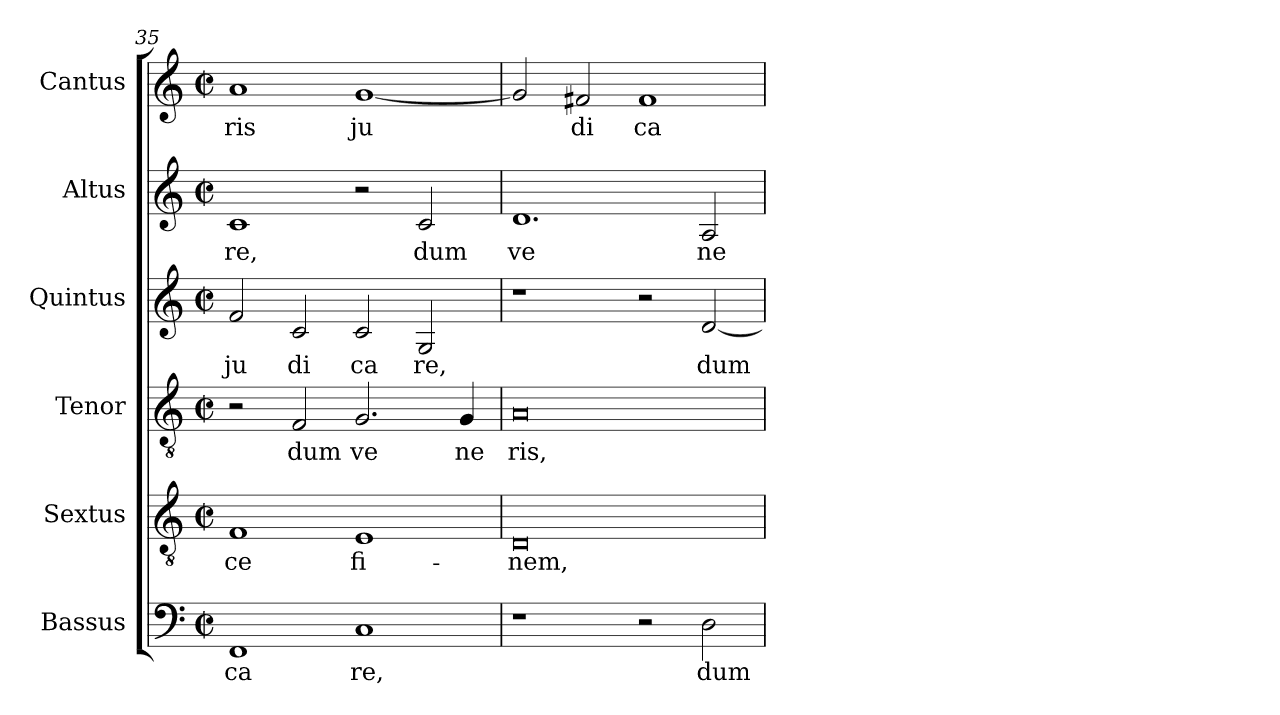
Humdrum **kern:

**kern	**text	**kern	**text	**kern	**text	**kern	**text	**kern	**text	**kern	**text
*part6	*part6	*part5	*part5	*part4	*part4	*part3	*part3	*part2	*part2	*part1	*part1
*staff6	*staff6	*staff5	*staff5	*staff4	*staff4	*staff3	*staff3	*staff2	*staff2	*staff1	*staff1
*I"Bassus	*	*I"Sextus	*	*I"Tenor	*	*I"Quintus	*	*I"Altus	*	*I"Cantus	*
*clefF4	*	*clefGv2	*	*clefGv2	*	*clefG2	*	*clefG2	*	*clefG2	*
*k[]	*	*k[]	*	*k[]	*	*k[]	*	*k[]	*	*k[]	*
*C:	*	*C:	*	*C:	*	*C:	*	*C:	*	*C:	*
*M2/2	*	*M2/2	*	*M2/2	*	*M2/2	*	*M2/2	*	*M2/2	*
*met(c|)	*	*met(c|)	*	*met(c|)	*	*met(c|)	*	*met(c|)	*	*met(c|)	*
=35	=35	=35	=35	=35	=35	=35	=35	=35	=35	=35	=35
!	!LO:LY:b:cj	!	!LO:LY:b:cj	!	!	!	!LO:LY:b:cj	!	!LO:LY:b:cj	!	!LO:LY:b:cj
1FF	ca	1F	-ce	2r	.	2f/	ju	1c	re,	1a	ris
!	!	!	!	!	!LO:LY:b:cj	!	!LO:LY:b:cj	!	!	!	!
.	.	.	.	2F/	dum	2c/	di	.	.	.	.
!	!LO:LY:b:cj	!	!LO:LY:b:cj	!	!LO:LY:b:cj	!	!LO:LY:b:cj	!	!	!	!LO:LY:b:cj
1C	re,	1E	fi-	2.G/	ve	2c/	ca	2r	.	[<1g	ju
!	!	!	!	!	!	!	!LO:LY:b:cj	!	!LO:LY:b:cj	!	!
.	.	.	.	.	.	2G/	re,	2c/	dum	.	.
!	!	!	!	!	!LO:LY:b:cj	!	!	!	!	!	!
.	.	.	.	4G/	ne	.	.	.	.	.	.
=36	=36	=36	=36	=36	=36	=36	=36	=36	=36	=36	=36
!	!	!	!LO:LY:b:cj	!	!LO:LY:b:cj	!	!	!	!LO:LY:b:cj	!	!LO:LY:b:cj
1r	.	0D	-nem,	0A	ris,	1r	.	1.d	ve	2g/]	.
!	!	!	!	!	!	!	!	!	!	!	!LO:LY:b:cj
.	.	.	.	.	.	.	.	.	.	2f#X/	di
!	!	!	!	!	!	!	!	!	!	!	!LO:LY:b:cj
2r	.	.	.	.	.	2r	.	.	.	1f#	ca
!	!LO:LY:b:cj	!	!	!	!	!	!LO:LY:b:cj	!	!LO:LY:b:cj	!	!
2D\	dum	.	.	.	.	[>2d/	dum	2A/	ne	.	.
=	=	=	=	=	=	=	=	=	=	=	=
*-	*-	*-	*-	*-	*-	*-	*-	*-	*-	*-	*-
